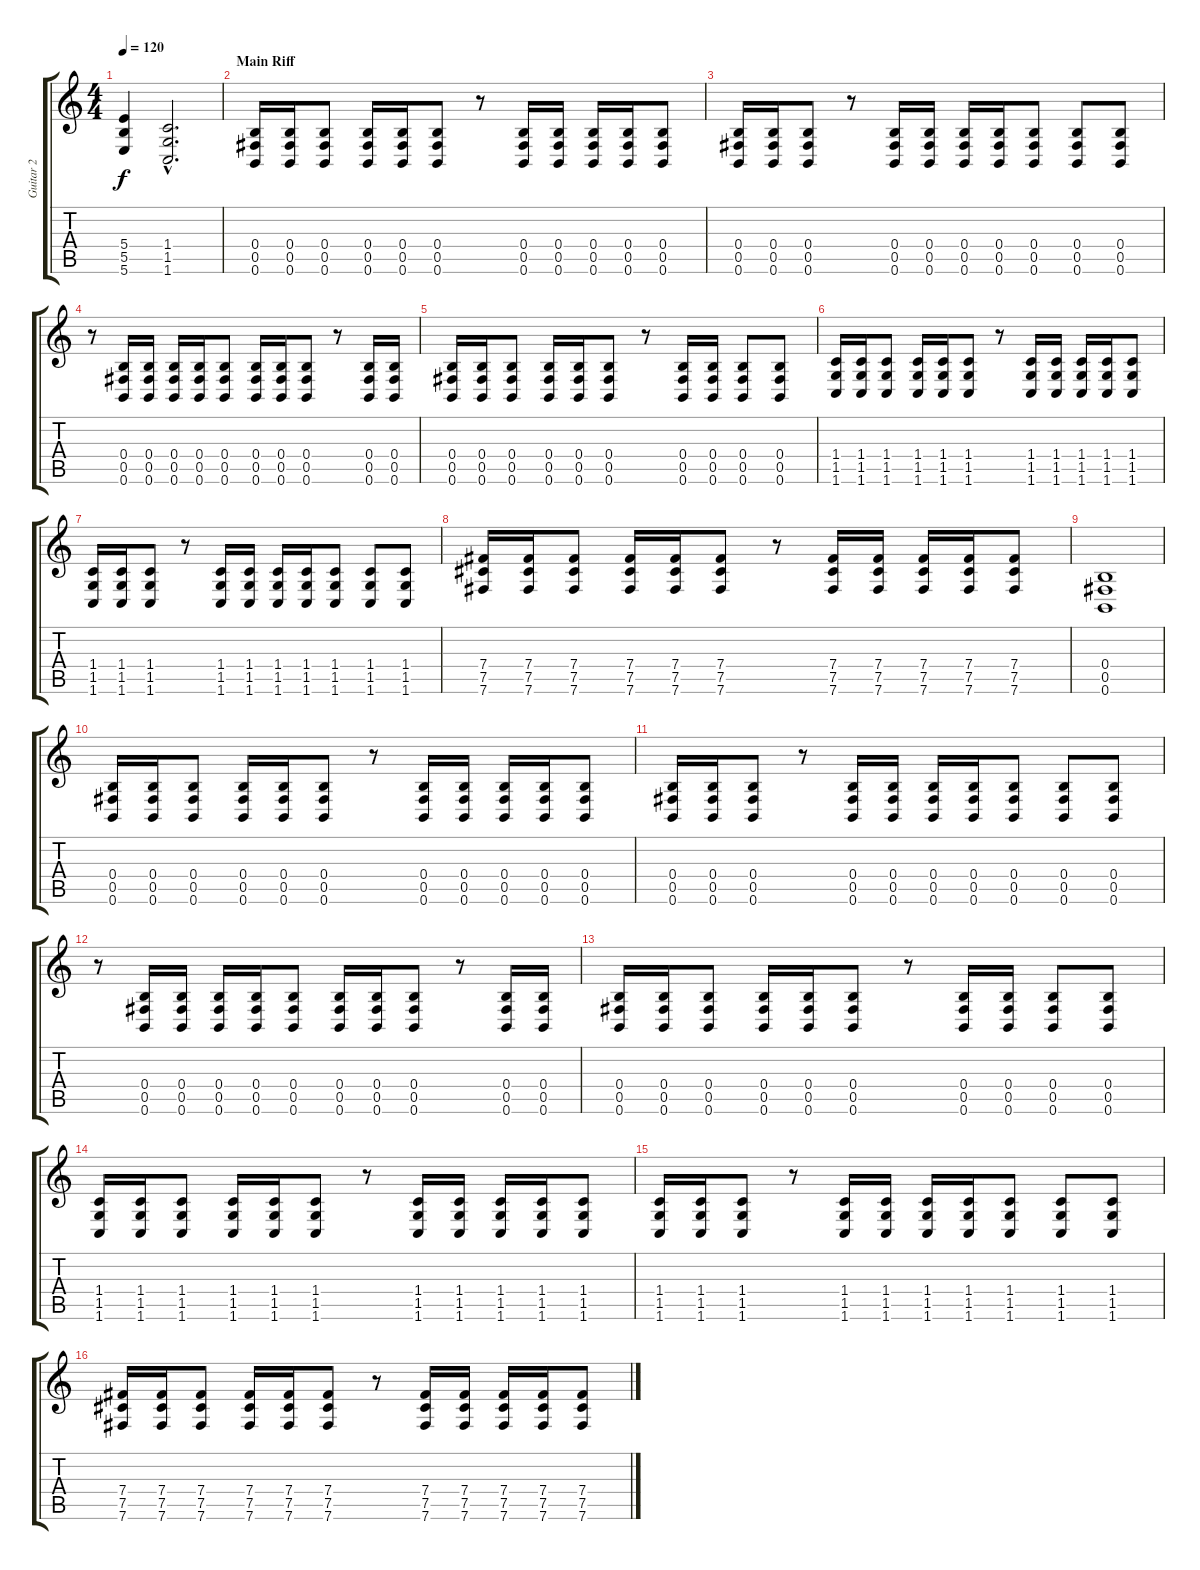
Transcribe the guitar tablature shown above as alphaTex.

\track ("Guitar 2" "Guitar 2") {instrument distortionguitar}
\staff {score tabs}
\tuning (Db4 Ab3 E3 B2 Gb2 B1) {hide}
\ts (4 4)
\tempo 120
\clef g2
\ks c
(5.4 5.5 5.6).4{dy f} (1.4{hac} 1.5{hac} 1.6{hac}).2{d} |
\section ("" "Main Riff")
(0.4 0.5 0.6).16 (0.4 0.5 0.6).16 (0.4 0.5 0.6).8 (0.4 0.5 0.6).16 (0.4 0.5 0.6).16 (0.4 0.5 0.6).8 r.8 (0.4 0.5 0.6).16 (0.4 0.5 0.6).16 (0.4 0.5 0.6).16 (0.4 0.5 0.6).16 (0.4 0.5 0.6).8 |
(0.4 0.5 0.6).16 (0.4 0.5 0.6).16 (0.4 0.5 0.6).8 r.8 (0.4 0.5 0.6).16 (0.4 0.5 0.6).16 (0.4 0.5 0.6).16 (0.4 0.5 0.6).16 (0.4 0.5 0.6).8 (0.4 0.5 0.6).8 (0.4 0.5 0.6).8 |
r.8 (0.4 0.5 0.6).16 (0.4 0.5 0.6).16 (0.4 0.5 0.6).16 (0.4 0.5 0.6).16 (0.4 0.5 0.6).8 (0.4 0.5 0.6).16 (0.4 0.5 0.6).16 (0.4 0.5 0.6).8 r.8 (0.4 0.5 0.6).16 (0.4 0.5 0.6).16 |
(0.4 0.5 0.6).16 (0.4 0.5 0.6).16 (0.4 0.5 0.6).8 (0.4 0.5 0.6).16 (0.4 0.5 0.6).16 (0.4 0.5 0.6).8 r.8 (0.4 0.5 0.6).16 (0.4 0.5 0.6).16 (0.4 0.5 0.6).8 (0.4 0.5 0.6).8 |
(1.4 1.5 1.6).16 (1.4 1.5 1.6).16 (1.4 1.5 1.6).8 (1.4 1.5 1.6).16 (1.4 1.5 1.6).16 (1.4 1.5 1.6).8 r.8 (1.4 1.5 1.6).16 (1.4 1.5 1.6).16 (1.4 1.5 1.6).16 (1.4 1.5 1.6).16 (1.4 1.5 1.6).8 |
(1.4 1.5 1.6).16 (1.4 1.5 1.6).16 (1.4 1.5 1.6).8 r.8 (1.4 1.5 1.6).16 (1.4 1.5 1.6).16 (1.4 1.5 1.6).16 (1.4 1.5 1.6).16 (1.4 1.5 1.6).8 (1.4 1.5 1.6).8 (1.4 1.5 1.6).8 |
(7.4 7.5 7.6).16 (7.4 7.5 7.6).16 (7.4 7.5 7.6).8 (7.4 7.5 7.6).16 (7.4 7.5 7.6).16 (7.4 7.5 7.6).8 r.8 (7.4 7.5 7.6).16 (7.4 7.5 7.6).16 (7.4 7.5 7.6).16 (7.4 7.5 7.6).16 (7.4 7.5 7.6).8 |
(0.4 0.5 0.6).1 |
(0.4 0.5 0.6).16 (0.4 0.5 0.6).16 (0.4 0.5 0.6).8 (0.4 0.5 0.6).16 (0.4 0.5 0.6).16 (0.4 0.5 0.6).8 r.8 (0.4 0.5 0.6).16 (0.4 0.5 0.6).16 (0.4 0.5 0.6).16 (0.4 0.5 0.6).16 (0.4 0.5 0.6).8 |
(0.4 0.5 0.6).16 (0.4 0.5 0.6).16 (0.4 0.5 0.6).8 r.8 (0.4 0.5 0.6).16 (0.4 0.5 0.6).16 (0.4 0.5 0.6).16 (0.4 0.5 0.6).16 (0.4 0.5 0.6).8 (0.4 0.5 0.6).8 (0.4 0.5 0.6).8 |
r.8 (0.4 0.5 0.6).16 (0.4 0.5 0.6).16 (0.4 0.5 0.6).16 (0.4 0.5 0.6).16 (0.4 0.5 0.6).8 (0.4 0.5 0.6).16 (0.4 0.5 0.6).16 (0.4 0.5 0.6).8 r.8 (0.4 0.5 0.6).16 (0.4 0.5 0.6).16 |
(0.4 0.5 0.6).16 (0.4 0.5 0.6).16 (0.4 0.5 0.6).8 (0.4 0.5 0.6).16 (0.4 0.5 0.6).16 (0.4 0.5 0.6).8 r.8 (0.4 0.5 0.6).16 (0.4 0.5 0.6).16 (0.4 0.5 0.6).8 (0.4 0.5 0.6).8 |
(1.4 1.5 1.6).16 (1.4 1.5 1.6).16 (1.4 1.5 1.6).8 (1.4 1.5 1.6).16 (1.4 1.5 1.6).16 (1.4 1.5 1.6).8 r.8 (1.4 1.5 1.6).16 (1.4 1.5 1.6).16 (1.4 1.5 1.6).16 (1.4 1.5 1.6).16 (1.4 1.5 1.6).8 |
(1.4 1.5 1.6).16 (1.4 1.5 1.6).16 (1.4 1.5 1.6).8 r.8 (1.4 1.5 1.6).16 (1.4 1.5 1.6).16 (1.4 1.5 1.6).16 (1.4 1.5 1.6).16 (1.4 1.5 1.6).8 (1.4 1.5 1.6).8 (1.4 1.5 1.6).8 |
(7.4 7.5 7.6).16 (7.4 7.5 7.6).16 (7.4 7.5 7.6).8 (7.4 7.5 7.6).16 (7.4 7.5 7.6).16 (7.4 7.5 7.6).8 r.8 (7.4 7.5 7.6).16 (7.4 7.5 7.6).16 (7.4 7.5 7.6).16 (7.4 7.5 7.6).16 (7.4 7.5 7.6).8
